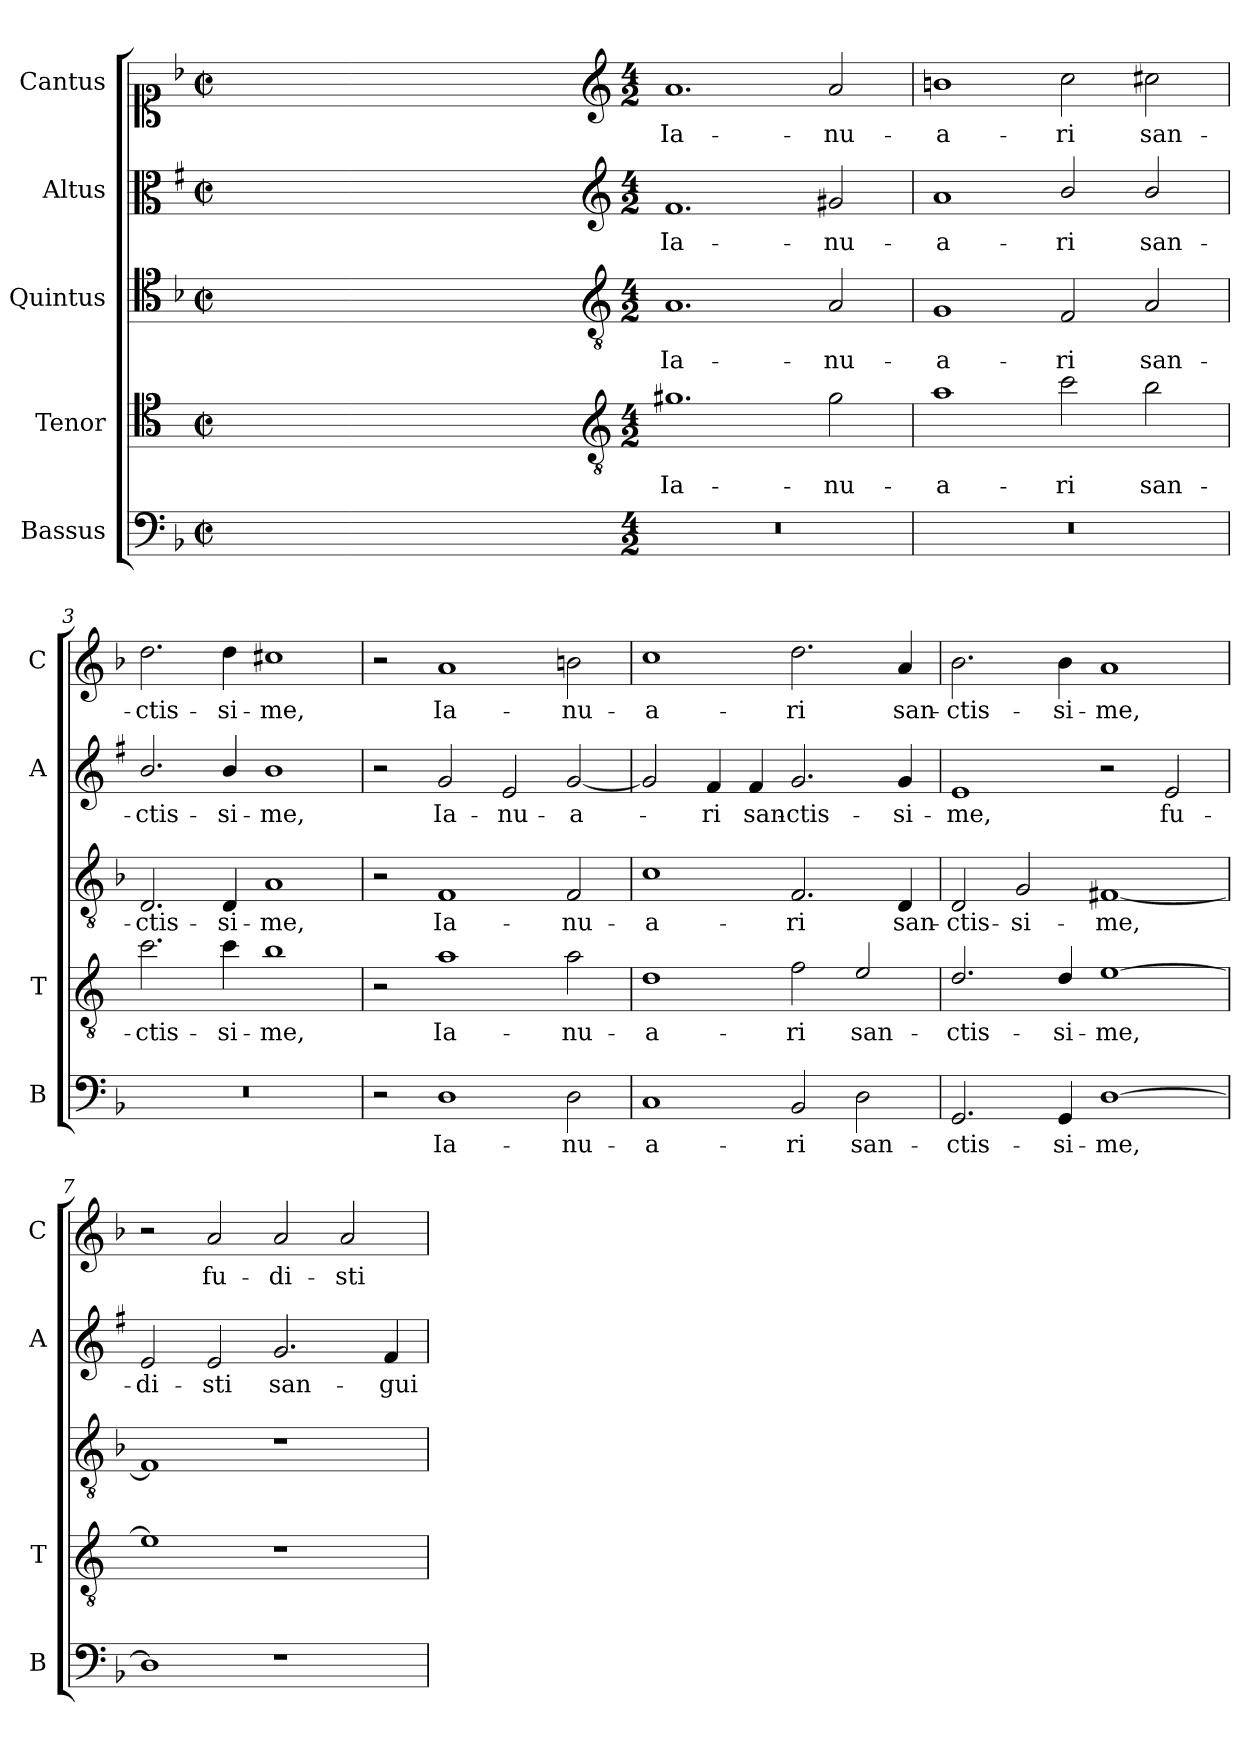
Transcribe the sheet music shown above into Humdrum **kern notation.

**kern	**text	**kern	**text	**kern	**text	**kern	**text	**kern	**text
*part5	*part5	*part4	*part4	*part3	*part3	*part2	*part2	*part1	*part1
*staff5	*staff5	*staff4	*staff4	*staff3	*staff3	*staff2	*staff2	*staff1	*staff1
*I"Bassus	*	*I"Tenor	*	*I"Quintus	*	*I"Altus	*	*I"Cantus	*
*I'B	*	*I'T	*	*	*	*I'A	*	*I'C	*
*clefF4	*	*clefC4	*	*clefC4	*	*clefC3	*	*clefC1	*
*	*	*ITrd4c7	*	*	*	*ITrd1c2	*	*	*
*k[b-]	*	*k[b-]	*	*k[b-]	*	*k[b-]	*	*k[b-]	*
*F:	*	*F:	*	*F:	*	*F:	*	*F:	*
*M2/2	*	*M2/2	*	*M2/2	*	*M2/2	*	*M2/2	*
*met(c|)	*	*met(c|)	*	*met(c|)	*	*met(c|)	*	*met(c|)	*
=	=	=	=	=	=	=	=	=	=
1ryy	.	1ryy	.	1ryy	.	1ryy	.	1ryy	.
=1X-	=1X-	=1X-	=1X-	=1X-	=1X-	=1X-	=1X-	=1X-	=1X-
4ryy	.	4ryy	.	4ryy	.	4ryy	.	4ryy	.
4ryy	.	4ryy	.	4ryy	.	4ryy	.	4ryy	.
4ryy	.	4ryy	.	4ryy	.	4ryy	.	4ryy	.
4ryy	.	4ryy	.	4ryy	.	4ryy	.	4ryy	.
=1-	=1-	=1-	=1-	=1-	=1-	=1-	=1-	=1-	=1-
*	*	*clefGv2	*	*clefGv2	*	*clefG2	*	*clefG2	*
*M4/2	*	*M4/2	*	*M4/2	*	*M4/2	*	*M4/2	*
!	!	!	!LO:LY:b	!	!LO:LY:b	!	!LO:LY:b	!	!LO:LY:b
0r	.	1.c#X	Ia-	1.A	Ia-	1.e	Ia-	1.a	Ia-
!	!	!	!LO:LY:b	!	!LO:LY:b	!	!LO:LY:b	!	!LO:LY:b
.	.	2c#\	-nu-	2A/	-nu-	2f#X/	-nu-	2a/	-nu-
=2	=2	=2	=2	=2	=2	=2	=2	=2	=2
!	!	!	!LO:LY:b	!	!LO:LY:b	!	!LO:LY:b	!	!LO:LY:b
0r	.	1d	-a-	1G	-a-	1g	-a-	1bn	-a-
!	!	!	!LO:LY:b	!	!LO:LY:b	!	!LO:LY:b	!	!LO:LY:b
.	.	2f\	-ri	2F/	-ri	2a/	-ri	2cc\	-ri
!	!	!	!LO:LY:b	!	!LO:LY:b	!	!LO:LY:b	!	!LO:LY:b
.	.	2e\	san-	2A/	san-	2a/	san-	2cc#X\	san-
=3	=3	=3	=3	=3	=3	=3	=3	=3	=3
!	!	!	!LO:LY:b	!	!LO:LY:b	!	!LO:LY:b	!	!LO:LY:b
0r	.	2.f\	-ctis-	2.D/	-ctis-	2.a/	-ctis-	2.dd\	-ctis-
!	!	!	!LO:LY:b	!	!LO:LY:b	!	!LO:LY:b	!	!LO:LY:b
.	.	4f\	-si-	4D/	-si-	4a/	-si-	4dd\	-si-
!	!	!	!LO:LY:b	!	!LO:LY:b	!	!LO:LY:b	!	!LO:LY:b
.	.	1e	-me,	1A	-me,	1a	-me,	1cc#X	-me,
=4	=4	=4	=4	=4	=4	=4	=4	=4	=4
2r	.	2r	.	2r	.	2r	.	2r	.
!	!LO:LY:b	!	!LO:LY:b	!	!LO:LY:b	!	!LO:LY:b	!	!LO:LY:b
1D	Ia-	1d	Ia-	1F	Ia-	2f/	Ia-	1a	Ia-
!	!	!	!	!	!	!	!LO:LY:b	!	!
.	.	.	.	.	.	2d/	-nu-	.	.
!	!LO:LY:b	!	!LO:LY:b	!	!LO:LY:b	!	!LO:LY:b	!	!LO:LY:b
2D\	-nu-	2d\	-nu-	2F/	-nu-	[2f/	-a-	2bn\	-nu-
!!LO:LB:g=z
=5	=5	=5	=5	=5	=5	=5	=5	=5	=5
!	!LO:LY:b	!	!LO:LY:b	!	!LO:LY:b	!	!	!	!LO:LY:b
1C	-a-	1G	-a-	1c	-a-	2f/]	.	1cc	-a-
!	!	!	!	!	!	!	!LO:LY:b	!	!
.	.	.	.	.	.	4e/	-ri	.	.
!	!	!	!	!	!	!	!LO:LY:b	!	!
.	.	.	.	.	.	4e/	san-	.	.
!	!LO:LY:b	!	!LO:LY:b	!	!LO:LY:b	!	!LO:LY:b	!	!LO:LY:b
2BB-/	-ri	2B-\	-ri	2.F/	-ri	2.f/	-ctis-	2.dd\	-ri
!	!LO:LY:b	!	!LO:LY:b	!	!	!	!	!	!
2D\	san-	2A/	san-	.	.	.	.	.	.
!	!	!	!	!	!LO:LY:b	!	!LO:LY:b	!	!LO:LY:b
.	.	.	.	4D/	san-	4f/	-si-	4a/	san-
=6	=6	=6	=6	=6	=6	=6	=6	=6	=6
!	!LO:LY:b	!	!LO:LY:b	!	!LO:LY:b	!	!LO:LY:b	!	!LO:LY:b
2.GG/	-ctis-	2.G/	-ctis-	2D/	-ctis-	1d	-me,	2.b-\	-ctis-
!	!	!	!	!	!LO:LY:b	!	!	!	!
.	.	.	.	2G/	-si-	.	.	.	.
!	!LO:LY:b	!	!LO:LY:b	!	!	!	!	!	!LO:LY:b
4GG/	-si-	4G/	-si-	.	.	.	.	4b-\	-si-
!	!LO:LY:b	!	!LO:LY:b	!	!LO:LY:b	!	!	!	!LO:LY:b
[1D	-me,	[1A	-me,	[1F#X	-me,	2r	.	1a	-me,
!	!	!	!	!	!	!	!LO:LY:b	!	!
.	.	.	.	.	.	2d/	fu-	.	.
=7	=7	=7	=7	=7	=7	=7	=7	=7	=7
!	!	!	!	!	!	!	!LO:LY:b	!	!
1D]	.	1A]	.	1F#]	.	2d/	-di-	2r	.
!	!	!	!	!	!	!	!LO:LY:b	!	!LO:LY:b
.	.	.	.	.	.	2d/	-sti	2a/	fu-
!	!	!	!	!	!	!	!LO:LY:b	!	!LO:LY:b
1r	.	1r	.	1r	.	2.f/	san-	2a/	-di-
!	!	!	!	!	!	!	!	!	!LO:LY:b
.	.	.	.	.	.	.	.	2a/	-sti
!	!	!	!	!	!	!	!LO:LY:b	!	!
.	.	.	.	.	.	4e/	-gui-	.	.
=	=	=	=	=	=	=	=	=	=
*-	*-	*-	*-	*-	*-	*-	*-	*-	*-
